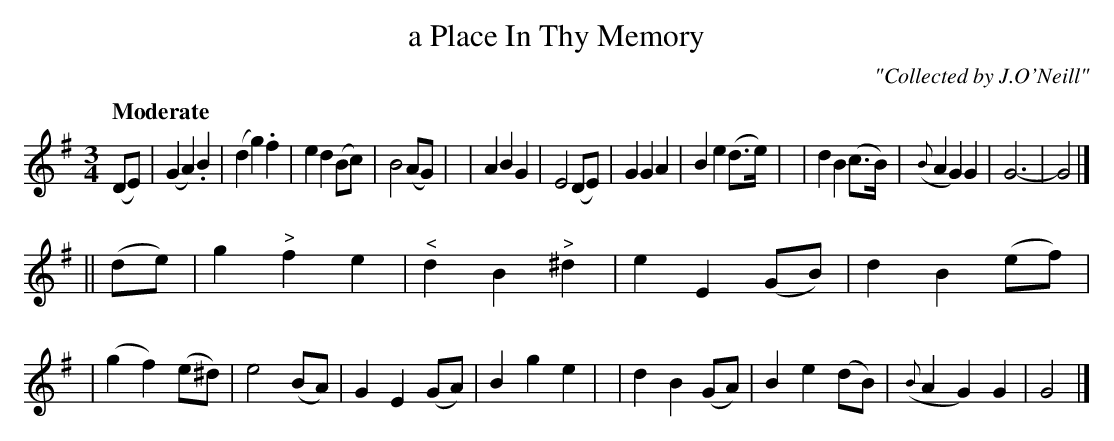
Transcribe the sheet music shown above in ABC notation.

X:1
T: a Place In Thy Memory
O: "Collected by J.O'Neill"
Q: "Moderate"
M: 3/4
L: 1/8
K: G
(DE) \
| (G2 A2) .B2 | (d2 g2) .f2 | e2 d2 (Bc) | B4 (AG) |\
| A2 B2 G2 | E4 (DE) | G2 G2 A2 | B2 e2 (d>e) |\
| d2 B2 (c>B) | ({B}A2 G2) G2 | G6- | G4 |]
|| (de) \
| g2"^>" f2 e2 | "^<"d2 B2 "^>"^d2 | e2 E2 (GB) | d2 B2 (ef) |\
| (g2 f2) (e^d) | e4 (BA) | G2 E2 (GA) | B2 g2 e2 |\
| d2 B2 (GA) | B2 e2 (dB) |  ({B}A2 G2) G2 | G4 |]
